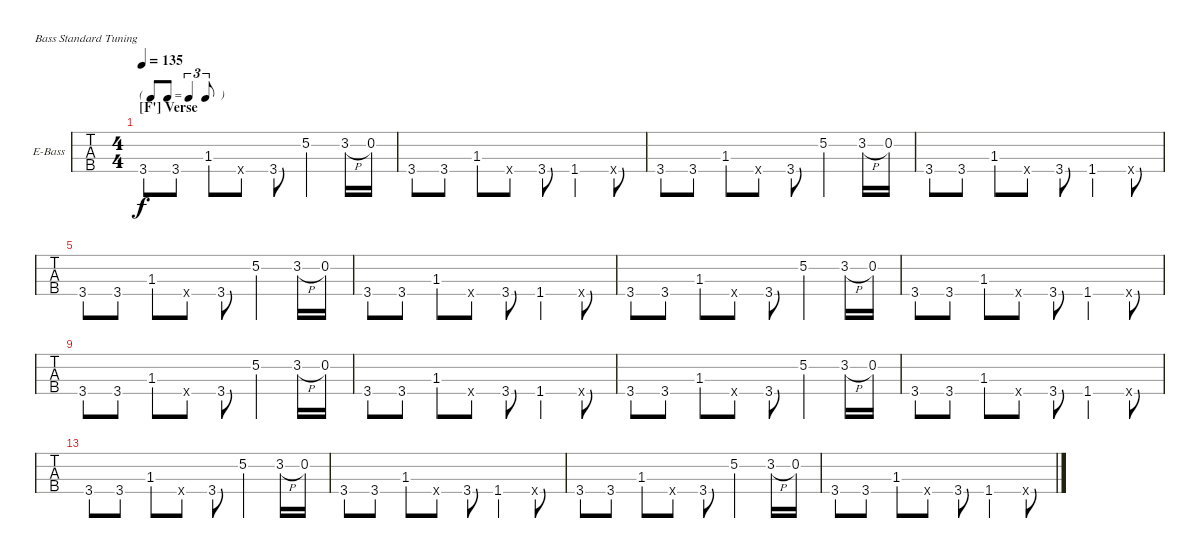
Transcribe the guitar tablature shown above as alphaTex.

\defaultSystemsLayout 4
\bracketExtendMode nobrackets
\firstSystemTrackNameOrientation horizontal
\otherSystemsTrackNameOrientation horizontal
\defaultBarNumberDisplay FirstOfSystem
\track ("Bass" "E-Bass") {instrument electricbassfinger}
\staff {tabs}
\tuning (G2 D2 A1 E1)
\ts (4 4)
\tf triplet8th
\section ("F'" "Verse")
\scale
0.238636
\tempo 135
\accidentals auto
\clef f4
\ottava regular
\simile none
\scale
0.25
\ks c
3.4{ac}.8{dy f} 3.4{ac}.8 1.3.8 6.4{ac x}.8 3.4{ac}.8 5.2.4 3.2{h}.16 0.2.16 |
\scale
0.284091
\scale
0.25 3.4{ac}.8 3.4{ac}.8 1.3.8 6.4{ac x}.8 3.4{ac}.8 1.4{ac}.4 3.4{ac x}.8 |
\scale
0.238636
\scale
0.25 3.4{ac}.8 3.4{ac}.8 1.3.8 6.4{ac x}.8 3.4{ac}.8 5.2.4 3.2{h}.16 0.2.16 |
\scale
0.238636
\scale
0.25 3.4{ac}.8 3.4{ac}.8 1.3.8 6.4{ac x}.8 3.4{ac}.8 1.4{ac}.4 3.4{ac x}.8 |
\scale
0.225806
\scale
0.25 3.4{ac}.8 3.4{ac}.8 1.3.8 6.4{ac x}.8 3.4{ac}.8 5.2.4 3.2{h}.16 0.2.16 |
\scale
0.322581
\scale
0.25 3.4{ac}.8 3.4{ac}.8 1.3.8 6.4{ac x}.8 3.4{ac}.8 1.4{ac}.4 3.4{ac x}.8 |
\scale
0.225806
\scale
0.25 3.4{ac}.8 3.4{ac}.8 1.3.8 6.4{ac x}.8 3.4{ac}.8 5.2.4 3.2{h}.16 0.2.16 |
\scale
0.225806
\scale
0.25 3.4{ac}.8 3.4{ac}.8 1.3.8 6.4{ac x}.8 3.4{ac}.8 1.4{ac}.4 3.4{ac x}.8 |
\scale
0.238636
\scale
0.25 3.4{ac}.8 3.4{ac}.8 1.3.8 6.4{ac x}.8 3.4{ac}.8 5.2.4 3.2{h}.16 0.2.16 |
\scale
0.284091
\scale
0.25 3.4{ac}.8 3.4{ac}.8 1.3.8 6.4{ac x}.8 3.4{ac}.8 1.4{ac}.4 3.4{ac x}.8 |
\scale
0.238636
\scale
0.25 3.4{ac}.8 3.4{ac}.8 1.3.8 6.4{ac x}.8 3.4{ac}.8 5.2.4 3.2{h}.16 0.2.16 |
\scale
0.238636
\scale
0.25 3.4{ac}.8 3.4{ac}.8 1.3.8 6.4{ac x}.8 3.4{ac}.8 1.4{ac}.4 3.4{ac x}.8 |
\scale
0.25
\scale
0.25 3.4{ac}.8 3.4{ac}.8 1.3.8 6.4{ac x}.8 3.4{ac}.8 5.2.4 3.2{h}.16 0.2.16 |
\scale
0.270833
\scale
0.25 3.4{ac}.8 3.4{ac}.8 1.3.8 6.4{ac x}.8 3.4{ac}.8 1.4{ac}.4 3.4{ac x}.8 |
\scale
0.21875
\scale
0.25 3.4{ac}.8 3.4{ac}.8 1.3.8 6.4{ac x}.8 3.4{ac}.8 5.2.4 3.2{h}.16 0.2.16 |
\scale
0.260417
\scale
0.25 3.4{ac}.8 3.4{ac}.8 1.3.8 6.4{ac x}.8 3.4{ac}.8 1.4{ac}.4 3.4{ac x}.8
